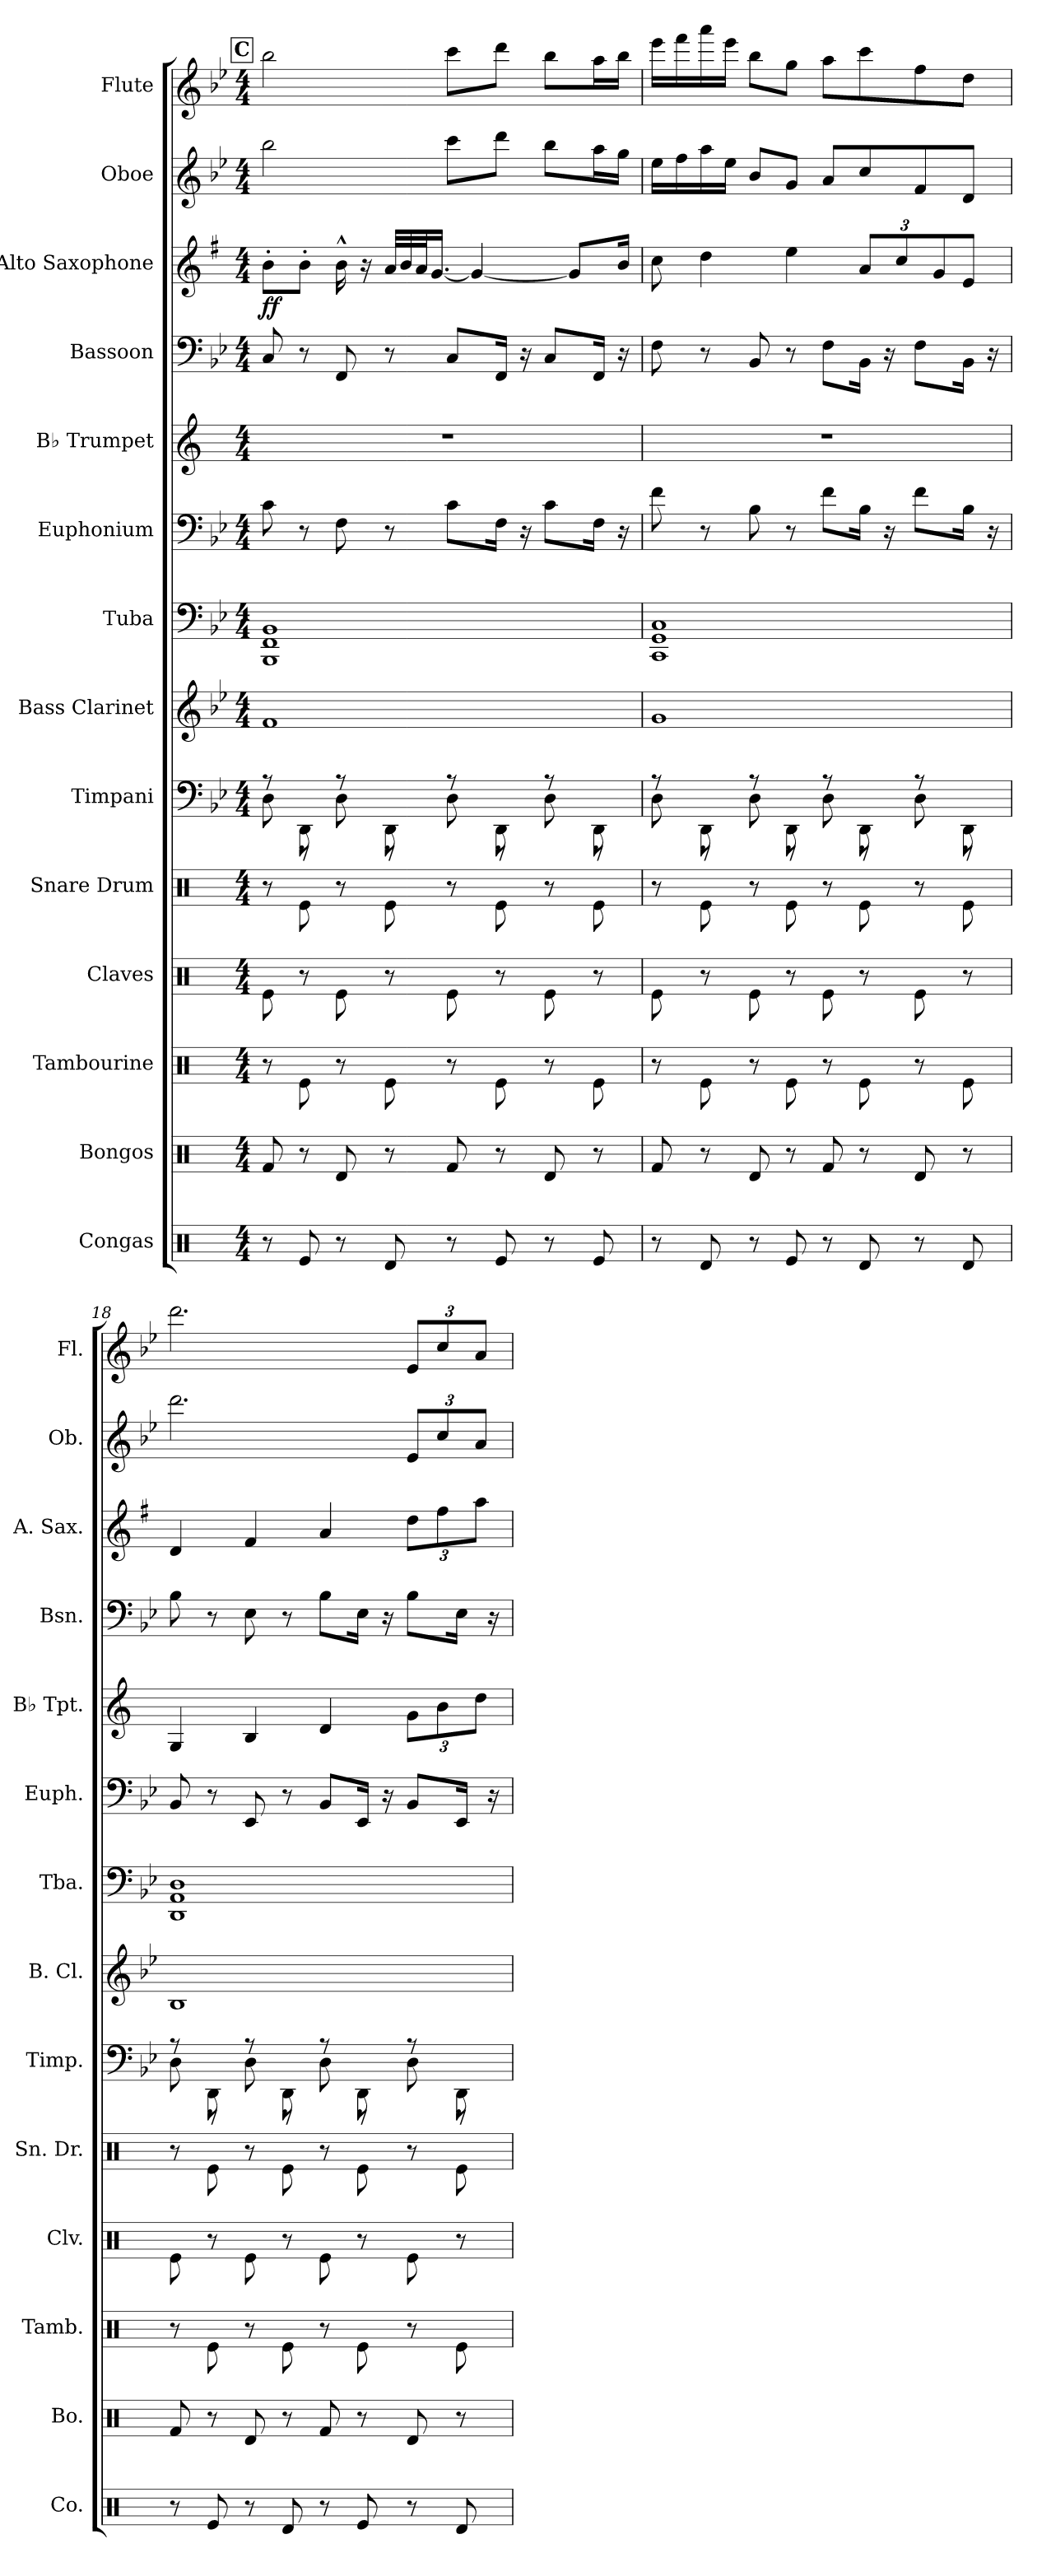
**kern	**kern	**kern	**kern	**kern	**kern	**kern	**kern	**kern	**kern	**kern	**kern	**dynam	**kern	**kern
*part14	*part13	*part12	*part11	*part10	*part9	*part8	*part7	*part6	*part5	*part4	*part3	*part3	*part2	*part1
*staff14	*staff13	*staff12	*staff11	*staff10	*staff9	*staff8	*staff7	*staff6	*staff5	*staff4	*staff3	*staff3	*staff2	*staff1
*I"Congas	*I"Bongos	*I"Tambourine	*I"Claves	*I"Snare Drum	*I"Timpani	*I"Bass Clarinet	*I"Tuba	*I"Euphonium	*I"B♭ Trumpet	*I"Bassoon	*I"Alto Saxophone	*	*I"Oboe	*I"Flute
*I'Co.	*I'Bo.	*I'Tamb.	*I'Clv.	*I'Sn. Dr.	*I'Timp.	*I'B. Cl.	*I'Tba.	*I'Euph.	*I'B♭ Tpt.	*I'Bsn.	*I'A. Sax.	*	*I'Ob.	*I'Fl.
!!LO:PB:g=z
*clefX	*clefX	*clefX	*clefX	*clefX	*clefF4	*clefG2	*clefF4	*clefF4	*clefG2	*clefF4	*clefG2	*	*clefG2	*clefG2
*	*	*	*	*	*	*ITrd8c14	*	*	*ITrd1c2	*	*ITrd5c9	*	*	*
*k[]	*k[]	*k[]	*k[]	*k[]	*k[b-e-]	*k[b-e-]	*k[b-e-]	*k[b-e-]	*k[b-e-]	*k[b-e-]	*k[b-e-]	*	*k[b-e-]	*k[b-e-]
*M4/4	*M4/4	*M4/4	*M4/4	*M4/4	*M4/4	*M4/4	*M4/4	*M4/4	*M4/4	*M4/4	*M4/4	*	*M4/4	*M4/4
!!LO:REH:place=s1:a:B:fs=14:t=C
=16	=16	=16	=16	=16	=16	=16	=16	=16	=16	=16	=16	=16	=16	=16
*	*	*	*	*	*^	*	*	*	*	*	*	*	*	*
!	!	!	!	!	!	!	!	!	!	!	!	!	!LO:DY:b	!	!
8r	8Rf/	8r	8Re\	8r	8r	8D\	1F	1BBB- 1FF 1BB-	8c\	1r	8C/	8d'\L	ff	2bb-\	2bb-\
8Re/	8r	8Re\	8r	8Re\	8DD\	8r	.	.	8r	.	8r	8d'\J	.	.	.
8r	8Rd/	8r	8Re\	8r	8r	8D\	.	.	8F\	.	8FF/	16d^^\	.	.	.
.	.	.	.	.	.	.	.	.	.	.	.	16r	.	.	.
8Rd/	8r	8Re\	8r	8Re\	8DD\	8r	.	.	8r	.	8r	32c/LLL	.	.	.
.	.	.	.	.	.	.	.	.	.	.	.	32d/	.	.	.
.	.	.	.	.	.	.	.	.	.	.	.	32c/J	.	.	.
.	.	.	.	.	.	.	.	.	.	.	.	[16.B-/JJ	.	.	.
8r	8Rf/	8r	8Re\	8r	8r	8D\	.	.	8c\L	.	8C/L	.	.	8ccc\L	8ccc\L
.	.	.	.	.	.	.	.	.	.	.	.	4B-/_	.	.	.
8Re/	8r	8Re\	8r	8Re\	8DD\	8r	.	.	16F\Jk	.	16FF/Jk	.	.	8ddd\J	8ddd\J
.	.	.	.	.	.	.	.	.	16r	.	16r	.	.	.	.
8r	8Rd/	8r	8Re\	8r	8r	8D\	.	.	8c\L	.	8C/L	.	.	8bb-\L	8bb-\L
.	.	.	.	.	.	.	.	.	.	.	.	8B-/L]	.	.	.
8Re/	8r	8Re\	8r	8Re\	8DD\	8r	.	.	16F\Jk	.	16FF/Jk	.	.	16aa\L	16aa\L
.	.	.	.	.	.	.	.	.	16r	.	16r	16d/Jk	.	16gg\JJ	16bb-\JJ
=17	=17	=17	=17	=17	=17	=17	=17	=17	=17	=17	=17	=17	=17	=17	=17
8r	8Rf/	8r	8Re\	8r	8r	8D\	1G	1CC 1GG 1C	8f\	1r	8F\	8e-\	.	16ee-\LL	16eee-\LL
.	.	.	.	.	.	.	.	.	.	.	.	.	.	16ff\	16fff\
8Rd/	8r	8Re\	8r	8Re\	8DD\	8r	.	.	8r	.	8r	4f\	.	16aa\	16aaa\
.	.	.	.	.	.	.	.	.	.	.	.	.	.	16ee-\JJ	16eee-\JJ
8r	8Rd/	8r	8Re\	8r	8r	8D\	.	.	8B-\	.	8BB-/	.	.	8b-/L	8bb-\L
8Re/	8r	8Re\	8r	8Re\	8DD\	8r	.	.	8r	.	8r	4g\	.	8g/J	8gg\J
8r	8Rf/	8r	8Re\	8r	8r	8D\	.	.	8f\L	.	8F\L	.	.	8a/L	8aa\L
*	*	*	*	*	*	*	*	*	*	*	*	*Xbrackettup	*	*	*
8Rd/	8r	8Re\	8r	8Re\	8DD\	8r	.	.	16B-\Jk	.	16BB-\Jk	12c/L	.	8cc/	8ccc\
.	.	.	.	.	.	.	.	.	16r	.	16r	.	.	.	.
.	.	.	.	.	.	.	.	.	.	.	.	12e-/	.	.	.
8r	8Rd/	8r	8Re\	8r	8r	8D\	.	.	8f\L	.	8F\L	.	.	8f/	8ff\
.	.	.	.	.	.	.	.	.	.	.	.	12B-/	.	.	.
8Rd/	8r	8Re\	8r	8Re\	8DD\	8r	.	.	16B-\Jk	.	16BB-\Jk	8G/J	.	8d/J	8dd\J
.	.	.	.	.	.	.	.	.	16r	.	16r	.	.	.	.
!!LO:PB:g=z
=18	=18	=18	=18	=18	=18	=18	=18	=18	=18	=18	=18	=18	=18	=18	=18
8r	8Rf/	8r	8Re\	8r	8r	8D\	1BB-	1DD 1AA 1D	8BB-/	4F/	8B-\	4F/	.	2.ddd\	2.ddd\
8Re/	8r	8Re\	8r	8Re\	8DD\	8r	.	.	8r	.	8r	.	.	.	.
8r	8Rd/	8r	8Re\	8r	8r	8D\	.	.	8EE-/	4A/	8E-\	4A/	.	.	.
8Rd/	8r	8Re\	8r	8Re\	8DD\	8r	.	.	8r	.	8r	.	.	.	.
8r	8Rf/	8r	8Re\	8r	8r	8D\	.	.	8BB-/L	4c/	8B-\L	4c/	.	.	.
8Re/	8r	8Re\	8r	8Re\	8DD\	8r	.	.	16EE-/Jk	.	16E-\Jk	.	.	.	.
.	.	.	.	.	.	.	.	.	16r	.	16r	.	.	.	.
*	*	*	*	*	*	*	*	*	*	*Xbrackettup	*	*	*	*Xbrackettup	*Xbrackettup
8r	8Rd/	8r	8Re\	8r	8r	8D\	.	.	8BB-/L	12f\L	8B-\L	12f\L	.	12e-/L	12e-/L
.	.	.	.	.	.	.	.	.	.	12a\	.	12a\	.	12cc/	12cc/
8Rd/	8r	8Re\	8r	8Re\	8DD\	8r	.	.	16EE-/Jk	.	16E-\Jk	.	.	.	.
.	.	.	.	.	.	.	.	.	.	12cc\J	.	12cc\J	.	12a/J	12a/J
.	.	.	.	.	.	.	.	.	16r	.	16r	.	.	.	.
*	*	*	*	*	*v	*v	*	*	*	*	*	*	*	*	*
=	=	=	=	=	=	=	=	=	=	=	=	=	=	=
*-	*-	*-	*-	*-	*-	*-	*-	*-	*-	*-	*-	*-	*-	*-
